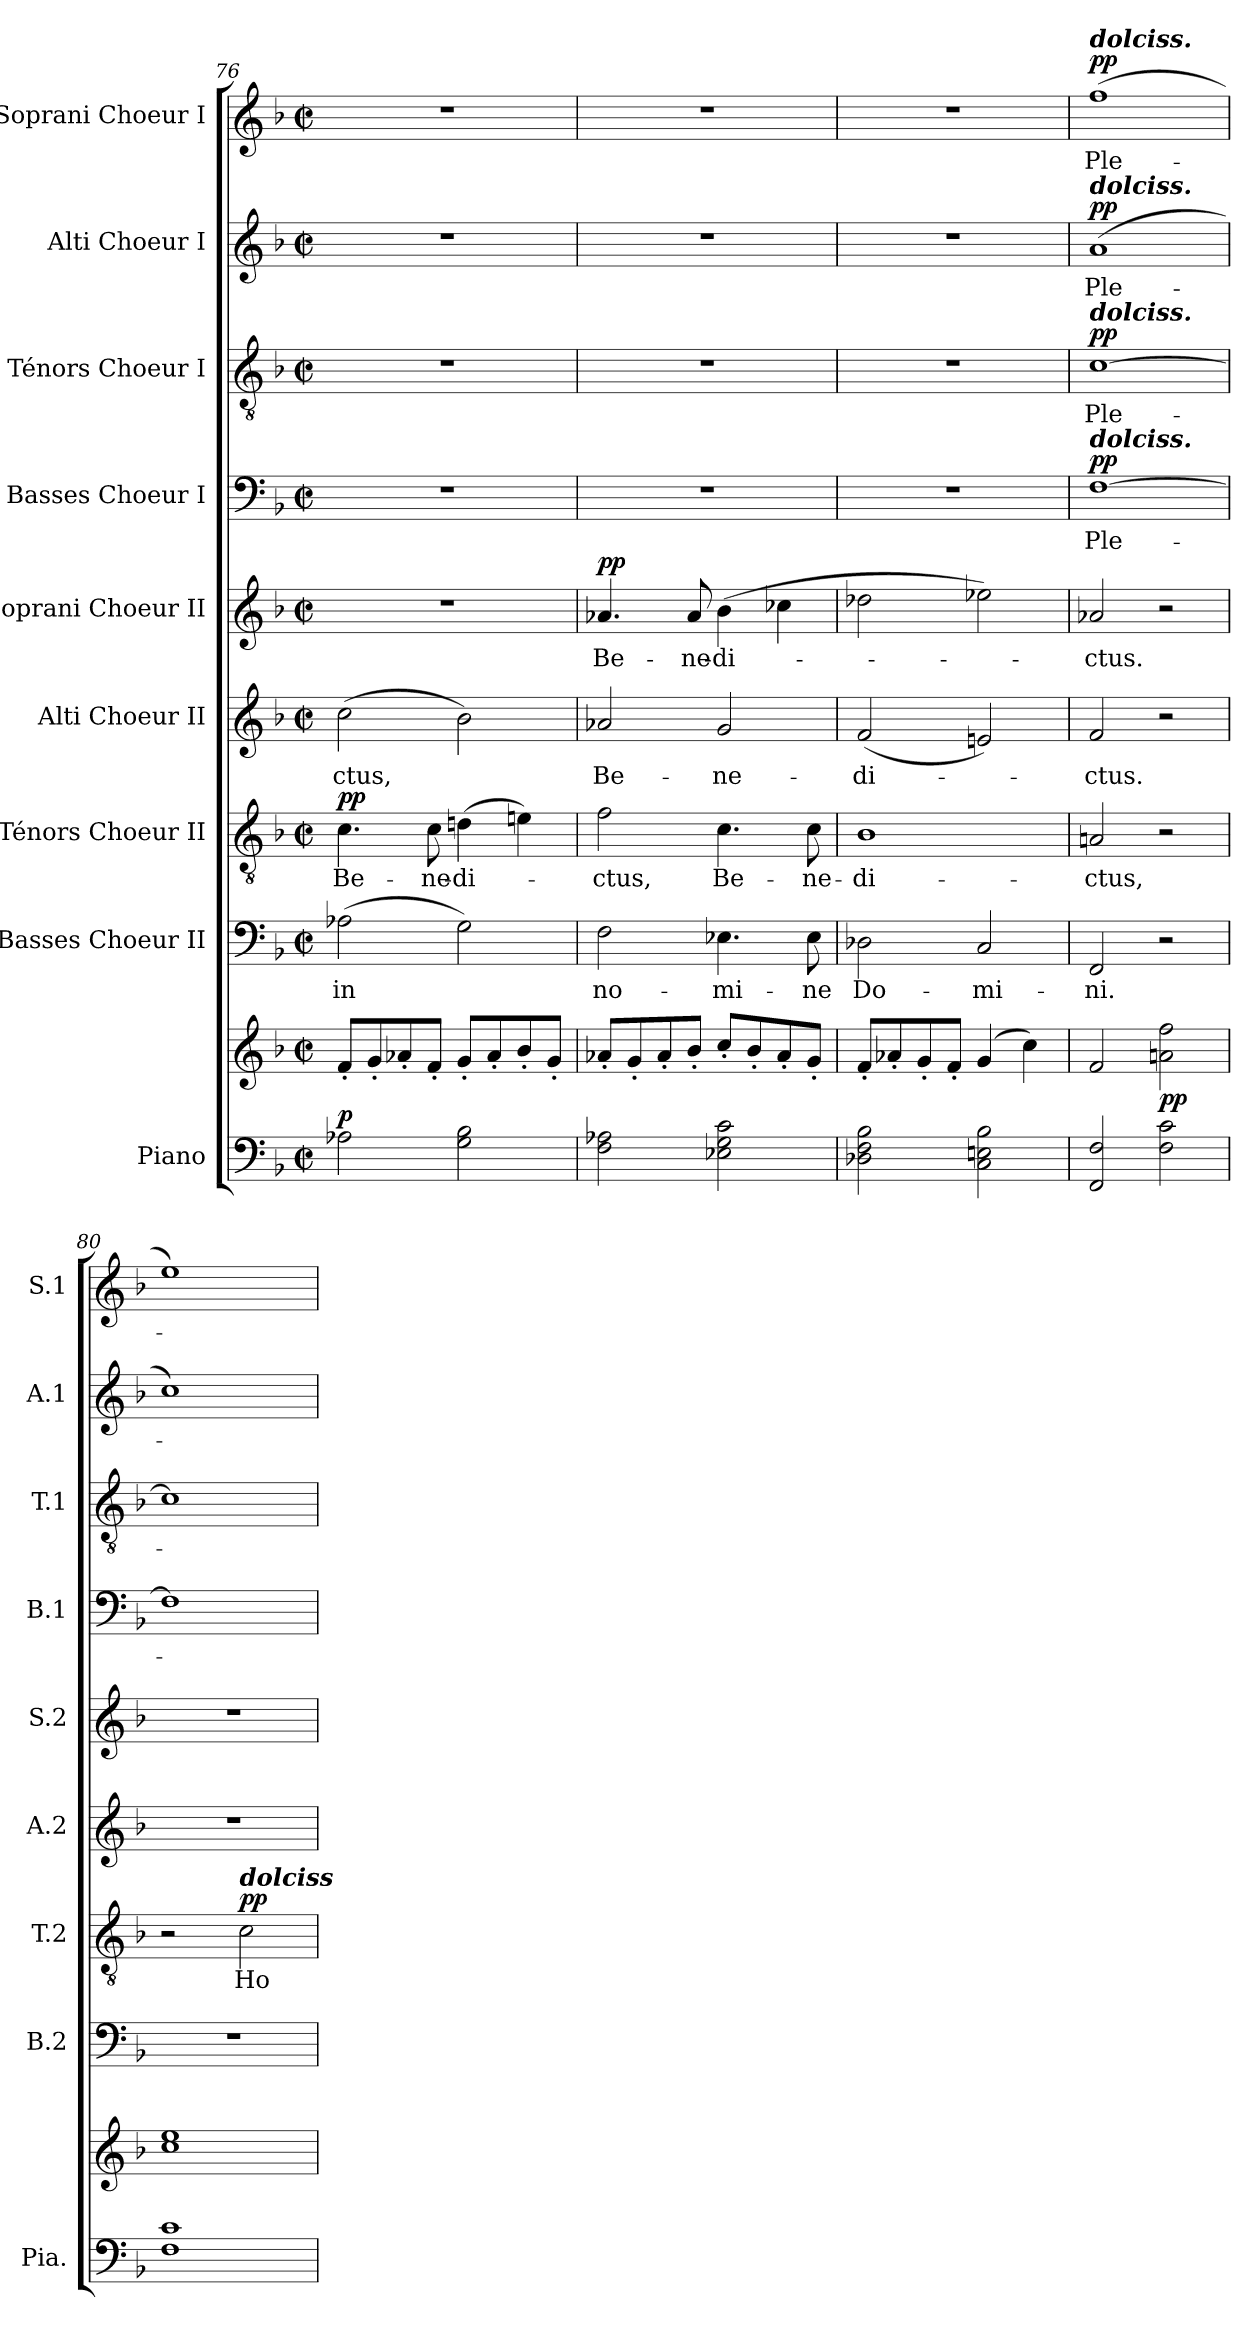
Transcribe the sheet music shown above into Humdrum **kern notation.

**kern	**kern	**dynam	**kern	**text	**kern	**text	**dynam	**kern	**text	**kern	**text	**dynam	**kern	**text	**dynam	**kern	**text	**dynam	**kern	**text	**dynam	**kern	**text	**dynam
*part9	*part9	*part9	*part8	*part8	*part7	*part7	*part7	*part6	*part6	*part5	*part5	*part5	*part4	*part4	*part4	*part3	*part3	*part3	*part2	*part2	*part2	*part1	*part1	*part1
*staff10	*staff9	*staff9/10	*staff8	*staff8	*staff7	*staff7	*staff7	*staff6	*staff6	*staff5	*staff5	*staff5	*staff4	*staff4	*staff4	*staff3	*staff3	*staff3	*staff2	*staff2	*staff2	*staff1	*staff1	*staff1
*I"Piano	*	*	*I"Basses Choeur II	*	*I"Ténors Choeur II	*	*	*I"Alti Choeur II	*	*I"Soprani Choeur II	*	*	*I"Basses Choeur I	*	*	*I"Ténors Choeur I	*	*	*I"Alti Choeur I	*	*	*I"Soprani Choeur I	*	*
*I'Pia.	*	*	*I'B.2	*	*I'T.2	*	*	*I'A.2	*	*I'S.2	*	*	*I'B.1	*	*	*I'T.1	*	*	*I'A.1	*	*	*I'S.1	*	*
*clefF4	*clefG2	*	*clefF4	*	*clefGv2	*	*	*clefG2	*	*clefG2	*	*	*clefF4	*	*	*clefGv2	*	*	*clefG2	*	*	*clefG2	*	*
*	*	*	*	*	*	*	*	*	*	*ITrd2c3	*	*	*	*	*	*	*	*	*	*	*	*	*	*
*k[b-]	*k[b-]	*	*k[b-]	*	*k[b-]	*	*	*k[b-]	*	*k[f#c#]	*	*	*k[b-]	*	*	*k[b-]	*	*	*k[b-]	*	*	*k[b-]	*	*
*M2/2	*M2/2	*	*M2/2	*	*M2/2	*	*	*M2/2	*	*M2/2	*	*	*M2/2	*	*	*M2/2	*	*	*M2/2	*	*	*M2/2	*	*
*met(c|)	*met(c|)	*	*met(c|)	*	*met(c|)	*	*	*met(c|)	*	*met(c|)	*	*	*met(c|)	*	*	*met(c|)	*	*	*met(c|)	*	*	*met(c|)	*	*
=76	=76	=76	=76	=76	=76	=76	=76	=76	=76	=76	=76	=76	=76	=76	=76	=76	=76	=76	=76	=76	=76	=76	=76	=76
!	!	!LO:DY:a=2	!	!	!	!	!LO:DY:a	!	!	!	!	!	!	!	!	!	!	!	!	!	!	!	!	!
2A-X\	8f'/L	p	(2A-X\	in	4.c\	Be-	pp	(2cc\	-ctus,	1r	.	.	1r	.	.	1r	.	.	1r	.	.	1r	.	.
.	8g'/	.	.	.	.	.	.	.	.	.	.	.	.	.	.	.	.	.	.	.	.	.	.	.
.	8a-X'/	.	.	.	.	.	.	.	.	.	.	.	.	.	.	.	.	.	.	.	.	.	.	.
.	8f'/J	.	.	.	8c\	-ne-	.	.	.	.	.	.	.	.	.	.	.	.	.	.	.	.	.	.
2G\ 2B-\	8g'/L	.	2G\)	.	(4dn\	-di-	.	2b-\)	.	.	.	.	.	.	.	.	.	.	.	.	.	.	.	.
.	8a-'/	.	.	.	.	.	.	.	.	.	.	.	.	.	.	.	.	.	.	.	.	.	.	.
.	8b-'/	.	.	.	4en\)	.	.	.	.	.	.	.	.	.	.	.	.	.	.	.	.	.	.	.
.	8g'/J	.	.	.	.	.	.	.	.	.	.	.	.	.	.	.	.	.	.	.	.	.	.	.
=77	=77	=77	=77	=77	=77	=77	=77	=77	=77	=77	=77	=77	=77	=77	=77	=77	=77	=77	=77	=77	=77	=77	=77	=77
!	!	!	!	!	!	!	!	!	!	!	!	!LO:DY:a	!	!	!	!	!	!	!	!	!	!	!	!
2F\ 2A-X\	8a-X'/L	.	2F\	no-	2f\	-ctus,	.	2a-X/	Be-	4.fni/	Be-	pp	1r	.	.	1r	.	.	1r	.	.	1r	.	.
.	8g'/	.	.	.	.	.	.	.	.	.	.	.	.	.	.	.	.	.	.	.	.	.	.	.
.	8a-'/	.	.	.	.	.	.	.	.	.	.	.	.	.	.	.	.	.	.	.	.	.	.	.
.	8b-'/J	.	.	.	.	.	.	.	.	8fi/	-ne-	.	.	.	.	.	.	.	.	.	.	.	.	.
2E-X\ 2G\ 2c\	8cc'/L	.	4.E-X\	-mi-	4.c\	Be-	.	2g/	-ne-	(>4gi\	-di-	.	.	.	.	.	.	.	.	.	.	.	.	.
.	8b-'/	.	.	.	.	.	.	.	.	.	.	.	.	.	.	.	.	.	.	.	.	.	.	.
.	8a-'/	.	.	.	.	.	.	.	.	4a-Xi\	.	.	.	.	.	.	.	.	.	.	.	.	.	.
.	8g'/J	.	8E-\	-ne	8c\	-ne-	.	.	.	.	.	.	.	.	.	.	.	.	.	.	.	.	.	.
!!LO:PB:g=z
=78	=78	=78	=78	=78	=78	=78	=78	=78	=78	=78	=78	=78	=78	=78	=78	=78	=78	=78	=78	=78	=78	=78	=78	=78
2D-X\ 2F\ 2B-\	8f'/L	.	2D-X\	Do-	1B-	-di-	.	(2f/	-di-	2b-Xi\	.	.	1r	.	.	1r	.	.	1r	.	.	1r	.	.
.	8a-X'/	.	.	.	.	.	.	.	.	.	.	.	.	.	.	.	.	.	.	.	.	.	.	.
.	8g'/	.	.	.	.	.	.	.	.	.	.	.	.	.	.	.	.	.	.	.	.	.	.	.
.	8f'/J	.	.	.	.	.	.	.	.	.	.	.	.	.	.	.	.	.	.	.	.	.	.	.
2C\ 2En\ 2B-\	(4g/	.	2C/	-mi-	.	.	.	2en/)	.	2ccni\)	.	.	.	.	.	.	.	.	.	.	.	.	.	.
.	4cc\)	.	.	.	.	.	.	.	.	.	.	.	.	.	.	.	.	.	.	.	.	.	.	.
=79	=79	=79	=79	=79	=79	=79	=79	=79	=79	=79	=79	=79	=79	=79	=79	=79	=79	=79	=79	=79	=79	=79	=79	=79
!	!	!	!	!	!	!	!	!	!	!	!	!	!	!	!	!	!	!	!	!	!	!LO:TX:a:Bi:t=dolciss.	!	!
!	!	!	!	!	!	!	!	!	!	!	!	!	!	!	!	!	!	!	!LO:TX:a:Bi:t=dolciss.	!	!	!	!	!
!	!	!	!	!	!	!	!	!	!	!	!	!	!	!	!	!LO:TX:a:Bi:t=dolciss.	!	!	!	!	!	!	!	!
!	!	!	!	!	!	!	!	!	!	!	!	!	!LO:TX:a:Bi:t=dolciss.	!	!	!	!	!	!	!	!	!	!	!
!	!	!	!	!	!	!	!	!	!	!	!	!	!	!	!LO:DY:a	!	!	!LO:DY:a	!	!	!LO:DY:a	!	!	!LO:DY:a
2FF/ 2F/	2f/	.	2FF/	-ni.	2An/	-ctus,	.	2f/	-ctus.	2fni/	-ctus.	.	[1F	Ple-	pp	[1c	Ple-	pp	(>1a	Ple-	pp	(1ffi	Ple-	pp
!	!	!LO:DY:b	!	!	!	!	!	!	!	!	!	!	!	!	!	!	!	!	!	!	!	!	!	!
2F\ 2c\	2an\ 2ff\	pp	2r	.	2r	.	.	2r	.	2r	.	.	.	.	.	.	.	.	.	.	.	.	.	.
=80	=80	=80	=80	=80	=80	=80	=80	=80	=80	=80	=80	=80	=80	=80	=80	=80	=80	=80	=80	=80	=80	=80	=80	=80
1F 1c	1cc 1ee	.	1r	.	2r	.	.	1r	.	1r	.	.	1F]	.	.	1c]	.	.	1cc)	.	.	1eei)	.	.
!	!	!	!	!	!LO:TX:a:Bi:t=dolciss	!	!	!	!	!	!	!	!	!	!	!	!	!	!	!	!	!	!	!
!	!	!	!	!	!	!	!LO:DY:a	!	!	!	!	!	!	!	!	!	!	!	!	!	!	!	!	!
.	.	.	.	.	2c\	Ho-	pp	.	.	.	.	.	.	.	.	.	.	.	.	.	.	.	.	.
=	=	=	=	=	=	=	=	=	=	=	=	=	=	=	=	=	=	=	=	=	=	=	=	=
*-	*-	*-	*-	*-	*-	*-	*-	*-	*-	*-	*-	*-	*-	*-	*-	*-	*-	*-	*-	*-	*-	*-	*-	*-
